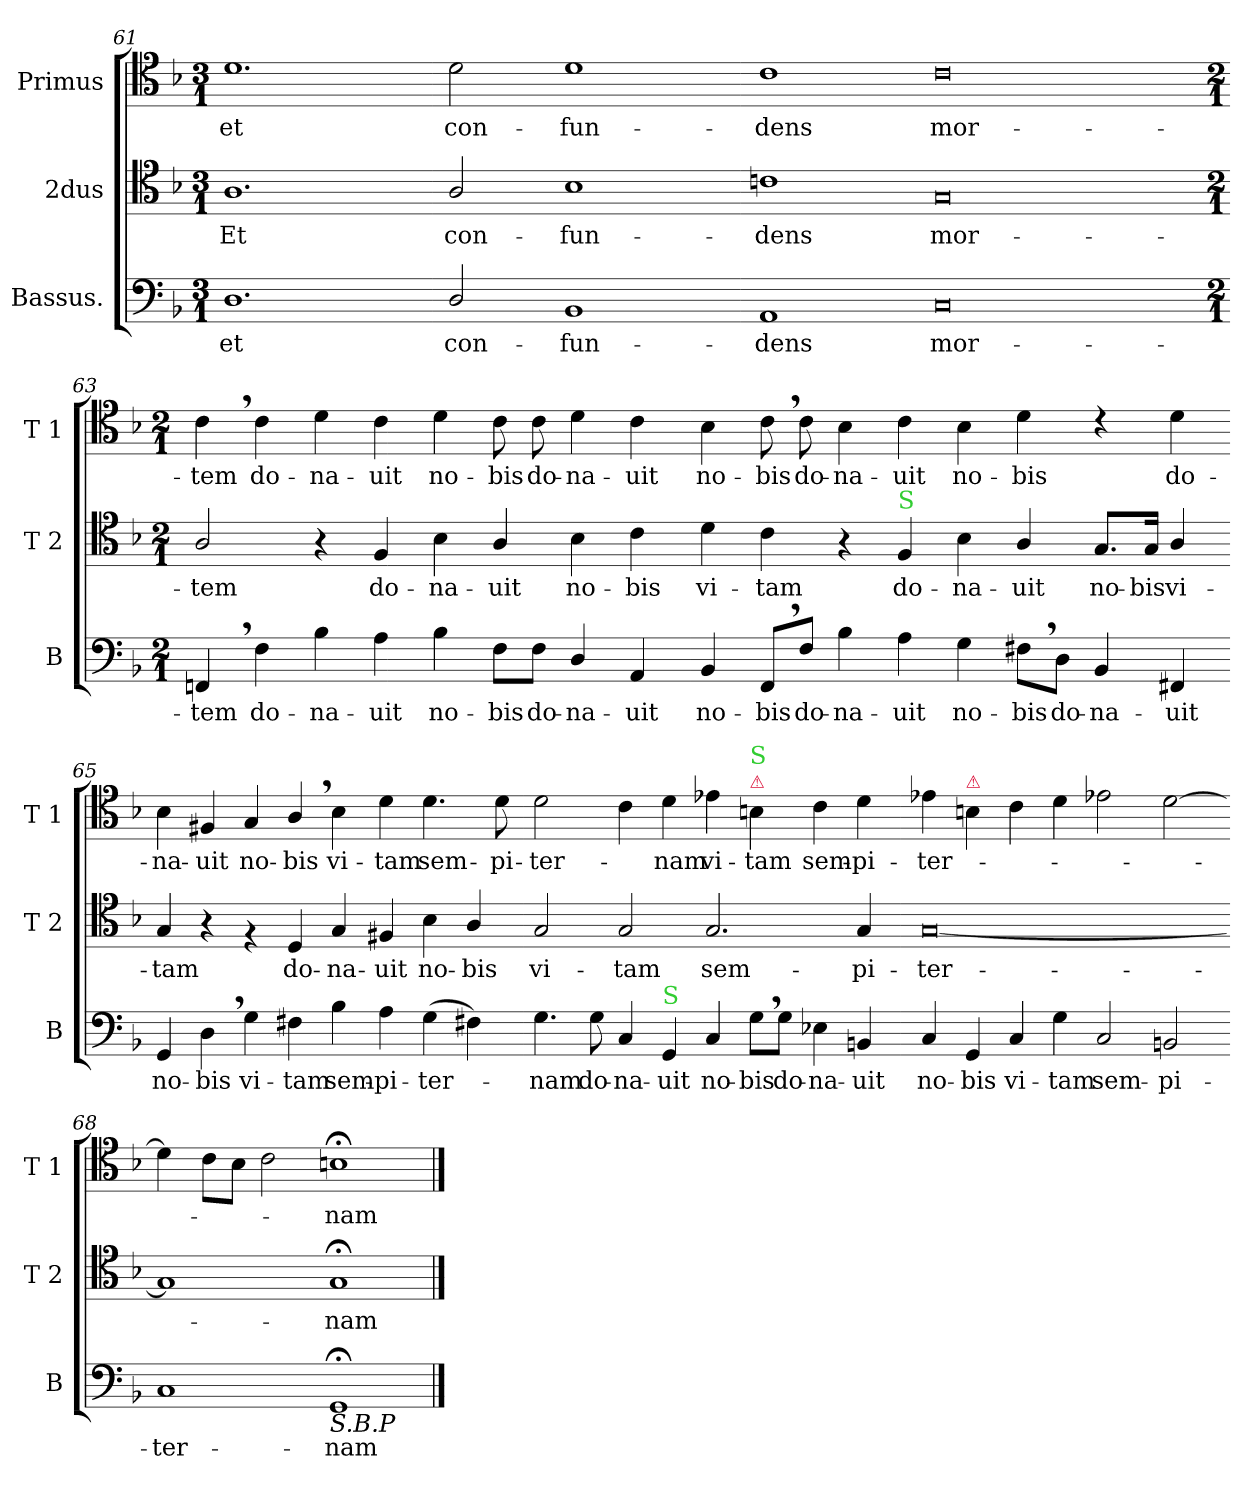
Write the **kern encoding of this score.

**kern	**text	**kern	**text	**kern	**text
*part3	*part3	*part2	*part2	*part1	*part1
*staff3	*staff3	*staff2	*staff2	*staff1	*staff1
*I"Bassus.	*	*I"2dus	*	*I"Primus	*
*I'B	*	*I'T 2	*	*I'T 1	*
*clefF4	*	*clefC4	*	*clefC4	*
*k[b-]	*	*k[b-]	*	*k[b-]	*
*M3/1	*	*M3/1	*	*M3/1	*
=61	=61	=61	=61	=61	=61
!	!LO:LY:i	!	!	!	!
1.D	et	1.A	Et	1.d	et
!	!LO:LY:i	!	!	!	!
2D/	con-	2A/	con-	2d\	con-
!	!LO:LY:i	!	!	!	!
1BB-	-fun-	1B-	-fun-	1d	-fun-
=62-	=62-	=62-	=62-	=62-	=62-
!	!LO:LY:i	!	!	!	!
1AA	-dens	1cn	-dens	1c	-dens
!	!LO:LY:i	!	!	!	!
0C	mor-	0G	mor-	0c	mor-
=63-	=63-	=63-	=63-	=63-	=63-
*M2/1	*	*M2/1	*	*M2/1	*
!	!LO:LY:i	!	!	!	!
4FFn,</	-tem	2A/	-tem	4c,<\	-tem
4F\	do-	.	.	4c\	do-
4B-\	-na-	4r	.	4d\	-na-
4A\	-uit	4F/	do-	4c\	-uit
4B-\	no-	4B-\	-na-	4d\	no-
8F\L	-bis	4A/	-uit	8c\	-bis
8F\J	do-	.	.	8c\	do-
4D/	-na-	4B-\	no-	4d\	-na-
4AA/	-uit	4c\	-bis	4c\	-uit
=64-	=64-	=64-	=64-	=64-	=64-
4BB-/	no-	4d\	vi-	4B-\	no-
8FF,</L	-bis	4c\	-tam	8c,<\	-bis
!	!LO:LY:i	!	!	!	!LO:LY:i
8F/J	do-	.	.	8c\	do-
!	!LO:LY:i	!	!	!	!LO:LY:i
4B-\	-na-	4r	.	4B-\	-na-
!	!	!LO:TX:a:color=limegreen:t=S	!	!	!
!	!LO:LY:i	!	!LO:LY:i	!	!LO:LY:i
4A\	-uit	4F/	do-	4c\	-uit
!	!LO:LY:i	!	!LO:LY:i	!	!LO:LY:i
4G\	no-	4B-\	-na-	4B-\	no-
!	!LO:LY:i	!	!LO:LY:i	!	!LO:LY:i
8F#X,<\L	-bis	4A/	-uit	4d\	-bis
!	!LO:LY:i	!	!	!	!
8D\J	do-	.	.	.	.
!	!LO:LY:i	!	!LO:LY:i	!	!
4BB-/	-na-	8.G/L	no-	4rc	.
!	!	!	!LO:LY:i	!	!
.	.	16G/Jk	-bis	.	.
!	!LO:LY:i	!	!LO:LY:i	!	!
4FF#X/	-uit	4A/	vi-	4d\	do-
=65-	=65-	=65-	=65-	=65-	=65-
!	!LO:LY:i	!	!LO:LY:i	!	!
4GG/	no-	4G/	-tam	4B-\	-na-
!	!LO:LY:i	!	!	!	!
4D,<\	-bis	4r	.	4F#X/	-uit
4G\	vi-	4rF	.	4G/	no-
4F#X\	-tam	4D/	do-	4A,</	-bis
4B-\	sem-	4G/	-na-	4B-\	vi-
4A\	-pi-	4F#X/	-uit	4d\	-tam
(4G\	-ter-	4B-\	no-	4.d\	sem-
4F#X\)	.	4A/	-bis	.	.
.	.	.	.	8d\	-pi-
=66-	=66-	=66-	=66-	=66-	=66-
4.G\	-nam	2G/	vi-	2d\	-ter-
8G\	do-	.	.	.	.
4C/	-na-	2G/	-tam	4c\	.
!LO:TX:a:color=limegreen:t=S	!	!	!	!	!
4GG/	-uit	.	.	4d\	-nam
4C/	no-	2.G/	sem-	4e-X\	vi-
!	!	!	!	!LO:TX:a:color=crimson:t=⚠	!
!	!	!	!	!LO:TX:a:color=limegreen:t=S	!
8G,<\L	-bis	.	.	4Bn\	-tam
!	!LO:LY:i	!	!	!	!
8G\J	do-	.	.	.	.
!	!LO:LY:i	!	!	!	!
4E-X\	-na-	.	.	4c\	sem-
!	!LO:LY:i	!	!	!	!
4BBn/	-uit	4G/	-pi-	4d\	-pi-
=67-	=67-	=67-	=67-	=67-	=67-
!	!LO:LY:i	!	!	!	!
4C/	no-	[0G	-ter-	4e-X\	-ter-
!	!	!	!	!LO:TX:a:color=crimson:t=⚠	!
!	!LO:LY:i	!	!	!	!
4GG/	-bis	.	.	4Bn\	.
4C/	vi-	.	.	4c\	.
4G\	-tam	.	.	4d\	.
2C/	sem-	.	.	2e-X\	.
2BBn/	-pi-	.	.	[2d\	.
=68-	=68-	=68-	=68-	=68-	=68-
1C	-ter-	1G]	.	4d\]	.
.	.	.	.	8c\L	.
.	.	.	.	8B\J	.
.	.	.	.	2c\	.
!LO:TX:b:i:t=S.B.P	!	!	!	!	!
1GG;<	-nam	1G;	-nam	1Bn;	-nam
==	==	==	==	==	==
*-	*-	*-	*-	*-	*-
